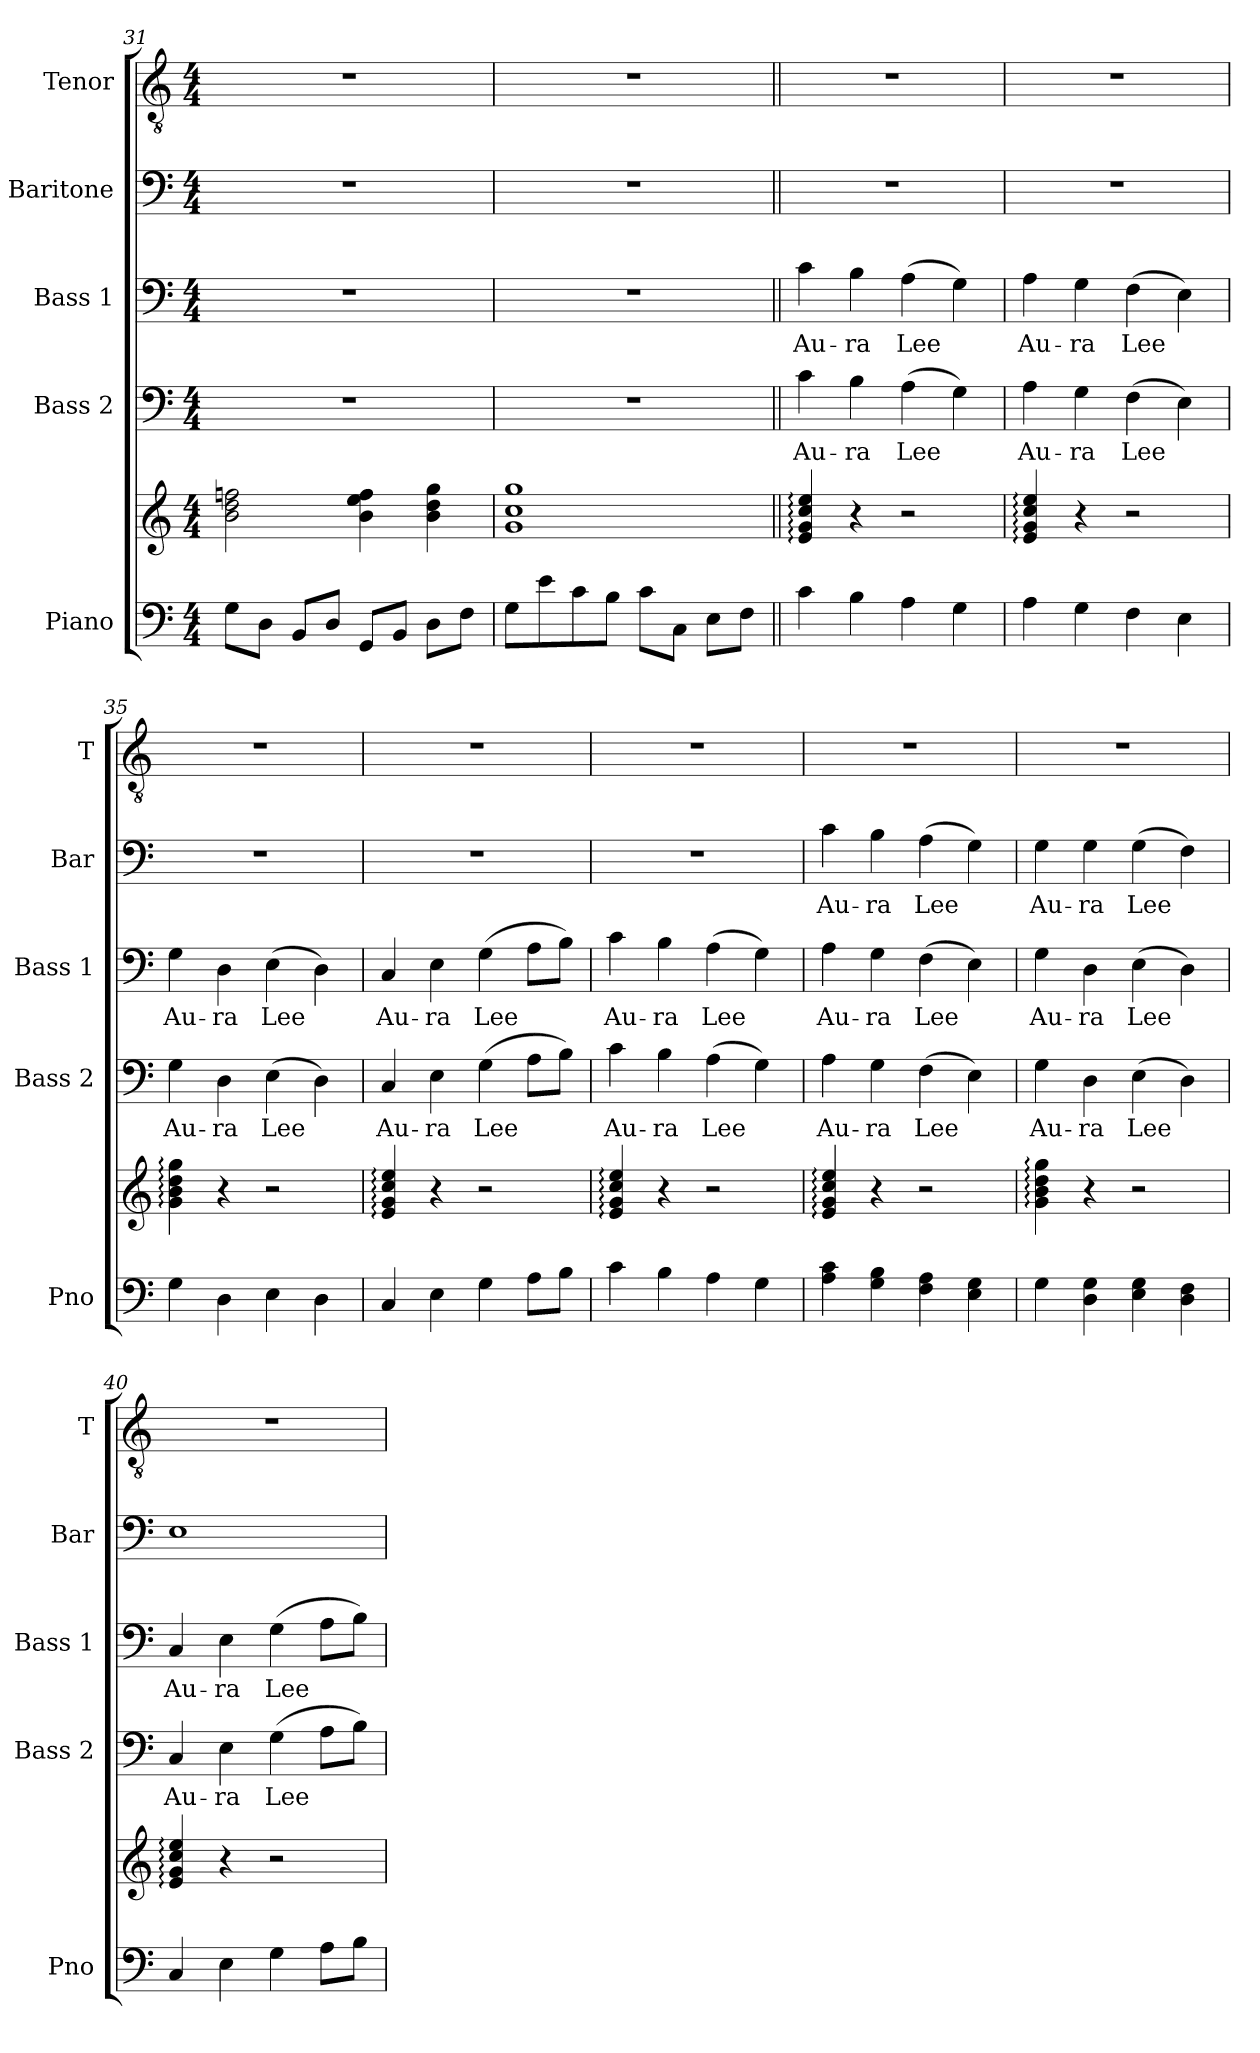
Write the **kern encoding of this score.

**kern	**kern	**kern	**text	**kern	**text	**kern	**text	**kern
*part5	*part5	*part4	*part4	*part3	*part3	*part2	*part2	*part1
*staff6	*staff5	*staff4	*staff4	*staff3	*staff3	*staff2	*staff2	*staff1
*I"Piano	*	*I"Bass 2	*	*I"Bass 1	*	*I"Baritone	*	*I"Tenor
*I'Pno	*	*I'Bass 2	*	*I'Bass 1	*	*I'Bar	*	*I'T
*clefF4	*clefG2	*clefF4	*	*clefF4	*	*clefF4	*	*clefGv2
*k[]	*k[]	*k[]	*	*k[]	*	*k[]	*	*k[]
*C:	*C:	*C:	*	*C:	*	*C:	*	*C:
*M4/4	*M4/4	*M4/4	*	*M4/4	*	*M4/4	*	*M4/4
=31	=31	=31	=31	=31	=31	=31	=31	=31
8GL	2b 2dd 2ffn	1r	.	1r	.	1r	.	1r
8DJ	.	.	.	.	.	.	.	.
8BBL	.	.	.	.	.	.	.	.
8DJ	.	.	.	.	.	.	.	.
8GGL	4b 4ee 4ff	.	.	.	.	.	.	.
8BBJ	.	.	.	.	.	.	.	.
8DL	4b 4dd 4gg	.	.	.	.	.	.	.
8FJ	.	.	.	.	.	.	.	.
=32	=32	=32	=32	=32	=32	=32	=32	=32
8GL	1g 1cc 1gg	1r	.	1r	.	1r	.	1r
8e	.	.	.	.	.	.	.	.
8c	.	.	.	.	.	.	.	.
8BJ	.	.	.	.	.	.	.	.
8cL	.	.	.	.	.	.	.	.
8CJ	.	.	.	.	.	.	.	.
8EL	.	.	.	.	.	.	.	.
8FJ	.	.	.	.	.	.	.	.
=33||	=33||	=33||	=33||	=33||	=33||	=33||	=33||	=33||
4c	4e: 4g: 4cc: 4ee:	4c	Au-	4c	Au-	1r	.	1r
4B	4r	4B	-ra	4B	-ra	.	.	.
4A	2r	(<4A	Lee	(<4A	Lee	.	.	.
4G	.	4G)	.	4G)	.	.	.	.
=34	=34	=34	=34	=34	=34	=34	=34	=34
4A	4e: 4g: 4cc: 4ee:	4A	Au-	4A	Au-	1r	.	1r
4G	4r	4G	-ra	4G	-ra	.	.	.
4F	2r	(<4F	Lee	(<4F	Lee	.	.	.
4E	.	4E)	.	4E)	.	.	.	.
=35	=35	=35	=35	=35	=35	=35	=35	=35
4G	4g: 4b: 4dd: 4gg:	4G	Au-	4G	Au-	1r	.	1r
4D	4r	4D	-ra	4D	-ra	.	.	.
4E	2r	(<4E	Lee	(<4E	Lee	.	.	.
4D	.	4D)	.	4D)	.	.	.	.
=36	=36	=36	=36	=36	=36	=36	=36	=36
4C	4e: 4g: 4cc: 4ee:	4C	Au-	4C	Au-	1r	.	1r
4E	4r	4E	-ra	4E	-ra	.	.	.
4G	2r	(<4G	Lee	(<4G	Lee	.	.	.
8AL	.	8AL	.	8AL	.	.	.	.
8BJ	.	8BJ)	.	8BJ)	.	.	.	.
=37	=37	=37	=37	=37	=37	=37	=37	=37
4c	4e: 4g: 4cc: 4ee:	4c	Au-	4c	Au-	1r	.	1r
4B	4r	4B	-ra	4B	-ra	.	.	.
4A	2r	(<4A	Lee	(<4A	Lee	.	.	.
4G	.	4G)	.	4G)	.	.	.	.
=38	=38	=38	=38	=38	=38	=38	=38	=38
4A 4c	4e: 4g: 4cc: 4ee:	4A	Au-	4A	Au-	4c	Au-	1r
4G 4B	4r	4G	-ra	4G	-ra	4B	-ra	.
4F 4A	2r	(<4F	Lee	(<4F	Lee	(<4A	Lee	.
4E 4G	.	4E)	.	4E)	.	4G)	.	.
=39	=39	=39	=39	=39	=39	=39	=39	=39
4G	4g: 4b: 4dd: 4gg:	4G	Au-	4G	Au-	4G	Au-	1r
4D 4G	4r	4D	-ra	4D	-ra	4G	-ra	.
4E 4G	2r	(<4E	Lee	(<4E	Lee	(<4G	Lee	.
4D 4F	.	4D)	.	4D)	.	4F)	.	.
=40	=40	=40	=40	=40	=40	=40	=40	=40
4C	4e: 4g: 4cc: 4ee:	4C	Au-	4C	Au-	1E	.	1r
4E	4r	4E	-ra	4E	-ra	.	.	.
4G	2r	(<4G	Lee	(<4G	Lee	.	.	.
8AL	.	8AL	.	8AL	.	.	.	.
8BJ	.	8BJ)	.	8BJ)	.	.	.	.
=	=	=	=	=	=	=	=	=
*-	*-	*-	*-	*-	*-	*-	*-	*-
